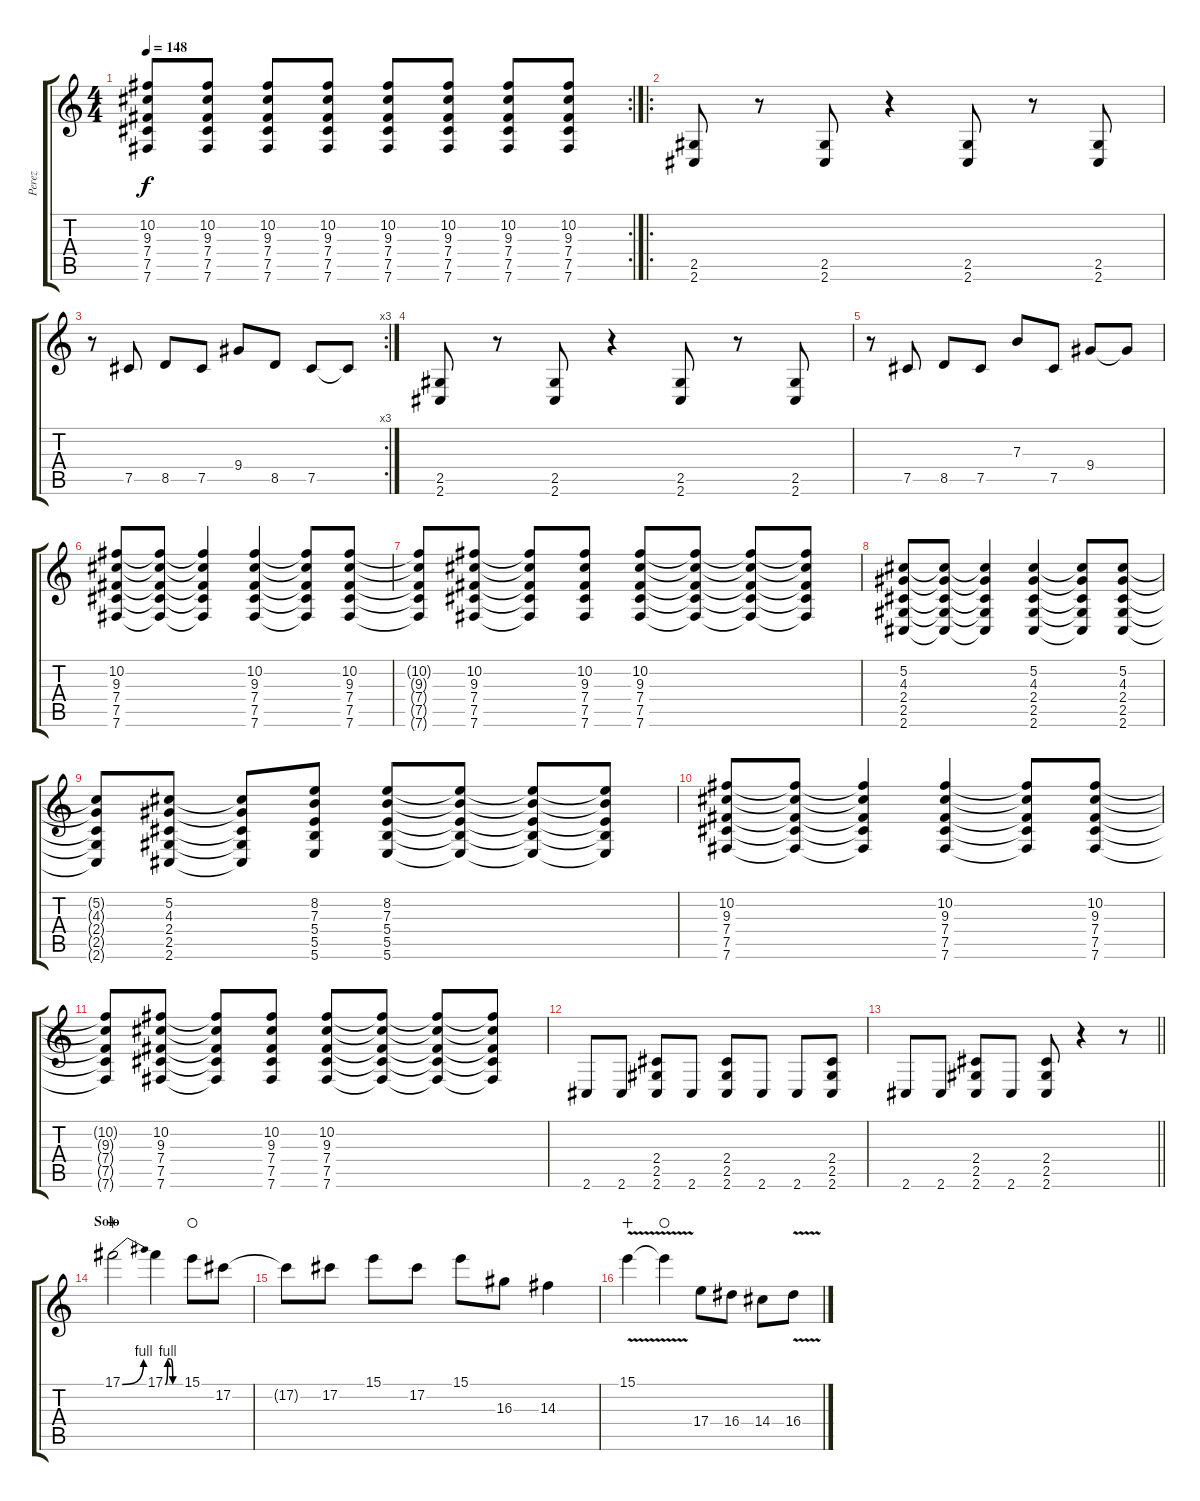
\track ("Perez" "Perez") {instrument distortionguitar}
\staff {score tabs}
\tuning (Db4 Ab3 E3 B2 Gb2 B1) {hide}
\rc 2
\ts (4 4)
\tempo 148
\clef g2
\ks c
(10.2 9.3 7.4 7.5 7.6).8{dy f} (10.2 9.3 7.4 7.5 7.6).8 (10.2 9.3 7.4 7.5 7.6).8 (10.2 9.3 7.4 7.5 7.6).8 (10.2 9.3 7.4 7.5 7.6).8 (10.2 9.3 7.4 7.5 7.6).8 (10.2 9.3 7.4 7.5 7.6).8 (10.2 9.3 7.4 7.5 7.6).8 |
\ro
(2.5 2.6).8 r.8 (2.5 2.6).8 r.4 (2.5 2.6).8 r.8 (2.5 2.6).8 |
\rc 3
r.8 7.5.8 8.5.8 7.5.8 9.4.8 8.5.8 7.5.8 7.5{t}.8 |
(2.5 2.6).8 r.8 (2.5 2.6).8 r.4 (2.5 2.6).8 r.8 (2.5 2.6).8 |
r.8 7.5.8 8.5.8 7.5.8 7.3.8 7.5.8 9.4.8 9.4{t}.8 |
(10.2 9.3 7.4 7.5 7.6).8 (10.2{t} 9.3{t} 7.4{t} 7.5{t} 7.6{t}).8 (10.2{t} 9.3{t} 7.4{t} 7.5{t} 7.6{t}).4 (10.2 9.3 7.4 7.5 7.6).4 (10.2{t} 9.3{t} 7.4{t} 7.5{t} 7.6{t}).8 (10.2 9.3 7.4 7.5 7.6).8 |
(10.2{t} 9.3{t} 7.4{t} 7.5{t} 7.6{t}).8 (10.2 9.3 7.4 7.5 7.6).8 (10.2{t} 9.3{t} 7.4{t} 7.5{t} 7.6{t}).8 (10.2 9.3 7.4 7.5 7.6).8 (10.2 9.3 7.4 7.5 7.6).8 (10.2{t} 9.3{t} 7.4{t} 7.5{t} 7.6{t}).8 (10.2{t} 9.3{t} 7.4{t} 7.5{t} 7.6{t}).8 (10.2{t} 9.3{t} 7.4{t} 7.5{t} 7.6{t}).8 |
(5.2 4.3 2.4 2.5 2.6).8 (5.2{t} 4.3{t} 2.4{t} 2.5{t} 2.6{t}).8 (5.2{t} 4.3{t} 2.4{t} 2.5{t} 2.6{t}).4 (5.2 4.3 2.4 2.5 2.6).4 (5.2{t} 4.3{t} 2.4{t} 2.5{t} 2.6{t}).8 (5.2 4.3 2.4 2.5 2.6).8 |
(5.2{t} 4.3{t} 2.4{t} 2.5{t} 2.6{t}).8 (5.2 4.3 2.4 2.5 2.6).8 (5.2{t} 4.3{t} 2.4{t} 2.5{t} 2.6{t}).8 (8.2 7.3 5.4 5.5 5.6).8 (8.2 7.3 5.4 5.5 5.6).8 (8.2{t} 7.3{t} 5.4{t} 5.5{t} 5.6{t}).8 (8.2{t} 7.3{t} 5.4{t} 5.5{t} 5.6{t}).8 (8.2{t} 7.3{t} 5.4{t} 5.5{t} 5.6{t}).8 |
(10.2 9.3 7.4 7.5 7.6).8 (10.2{t} 9.3{t} 7.4{t} 7.5{t} 7.6{t}).8 (10.2{t} 9.3{t} 7.4{t} 7.5{t} 7.6{t}).4 (10.2 9.3 7.4 7.5 7.6).4 (10.2{t} 9.3{t} 7.4{t} 7.5{t} 7.6{t}).8 (10.2 9.3 7.4 7.5 7.6).8 |
(10.2{t} 9.3{t} 7.4{t} 7.5{t} 7.6{t}).8 (10.2 9.3 7.4 7.5 7.6).8 (10.2{t} 9.3{t} 7.4{t} 7.5{t} 7.6{t}).8 (10.2 9.3 7.4 7.5 7.6).8 (10.2 9.3 7.4 7.5 7.6).8 (10.2{t} 9.3{t} 7.4{t} 7.5{t} 7.6{t}).8 (10.2{t} 9.3{t} 7.4{t} 7.5{t} 7.6{t}).8 (10.2{t} 9.3{t} 7.4{t} 7.5{t} 7.6{t}).8 |
2.6.8 2.6.8 (2.4 2.5 2.6).8 2.6.8 (2.4 2.5 2.6).8 2.6.8 2.6.8 (2.4 2.5 2.6).8 |
\barLineRight lightlight
2.6.8 2.6.8 (2.4 2.5 2.6).8 2.6.8 (2.4 2.5 2.6).8 r.4 r.8 |
\section ("" "Solo")
17.1{be (bend 0 0 60 4)}.2{wahc} 17.1{be (custom 0 0 10 4 20 4 30 0 60 0)}.4 15.1.8{waho} 17.2.8 |
17.2{t}.8 17.2.8 15.1.8 17.2.8 15.1.8 16.3.8 14.3.4 |
15.1{v}.4{wahc} 15.1{t}.4{waho} 17.4.8 16.4.8 14.4.8 16.4{v}.8
